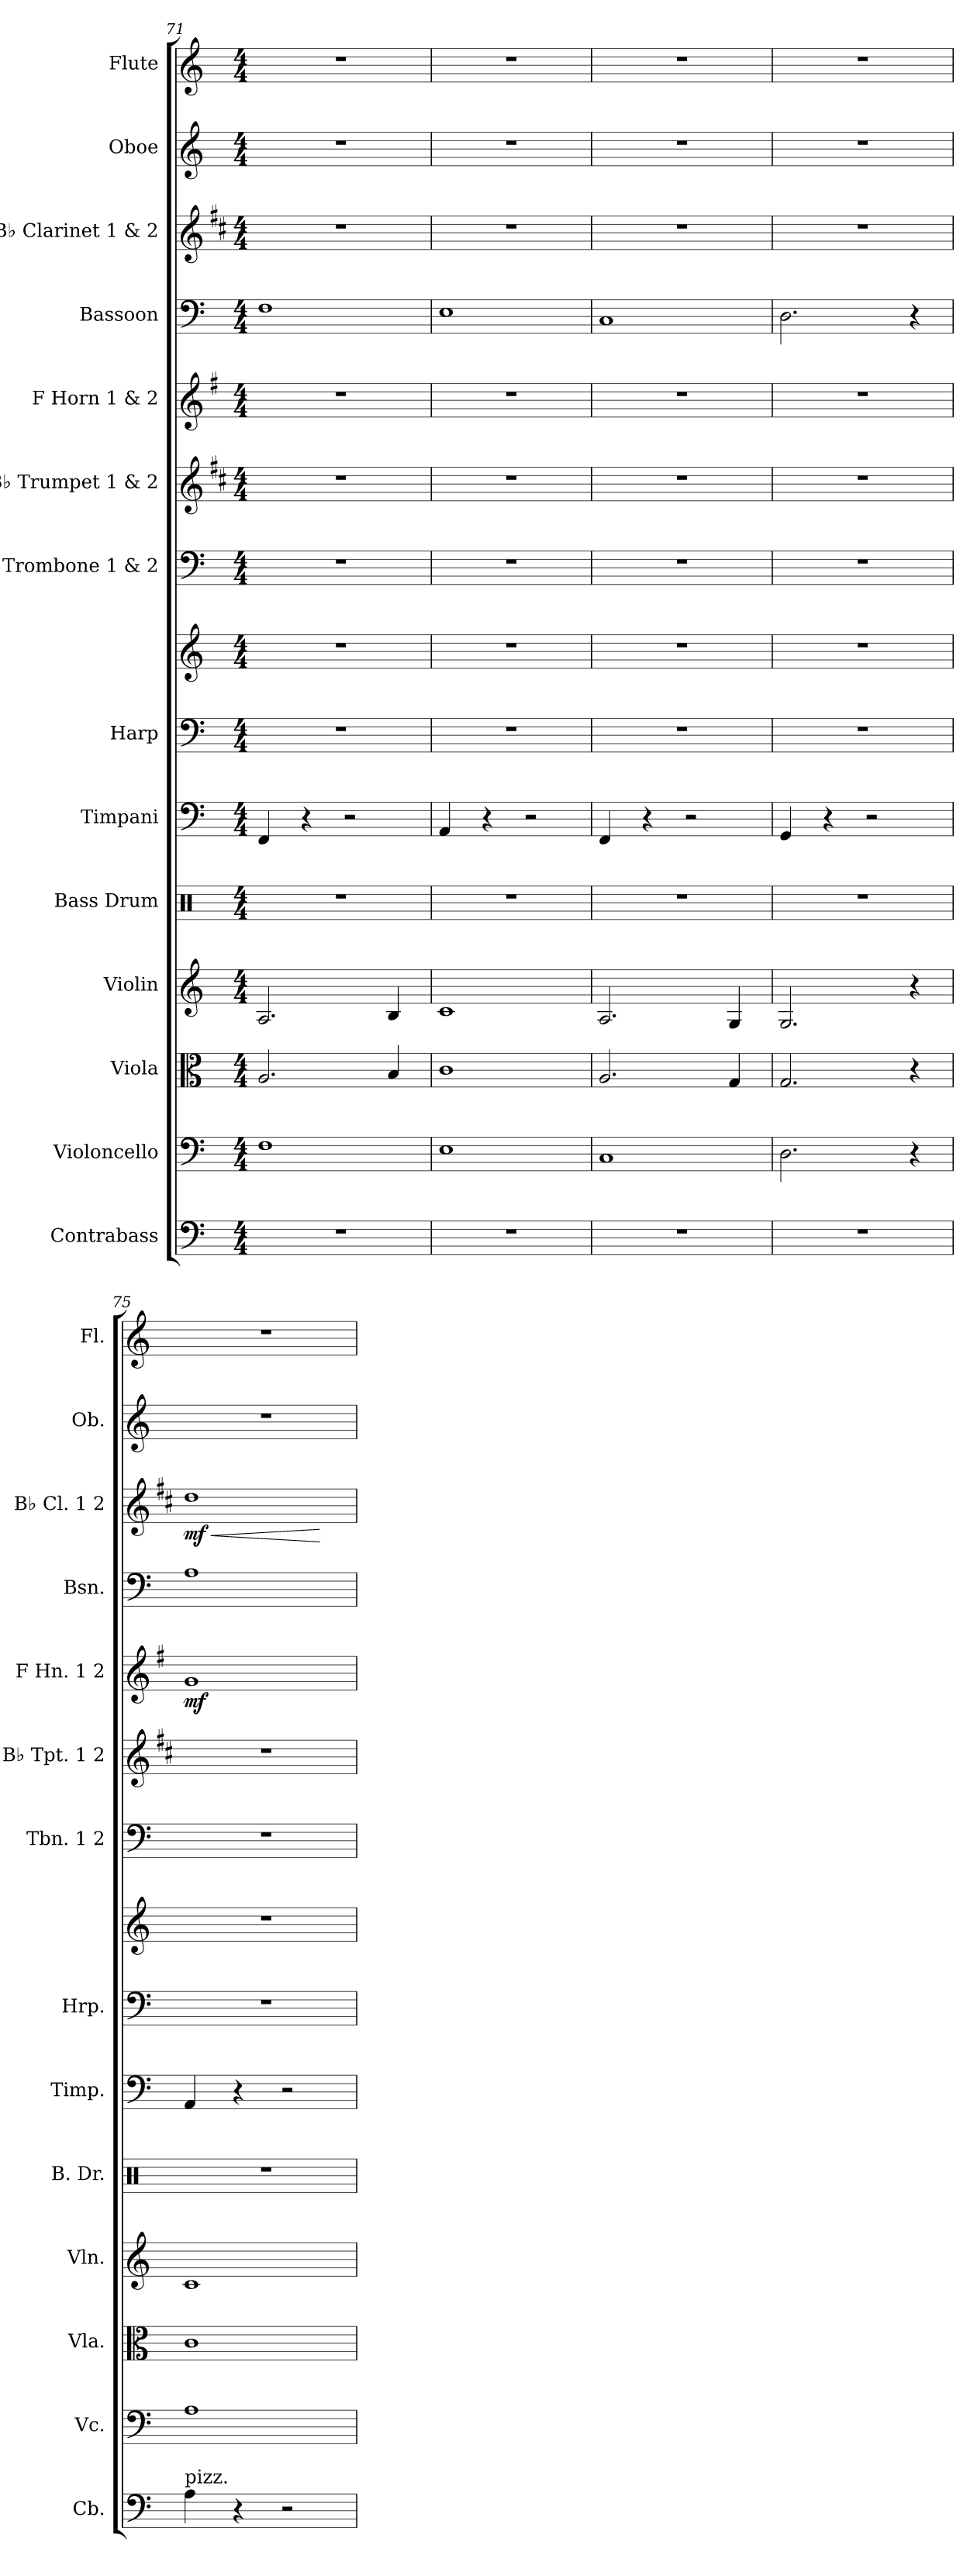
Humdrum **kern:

**kern	**kern	**kern	**kern	**kern	**kern	**kern	**kern	**kern	**kern	**kern	**dynam	**kern	**kern	**dynam	**kern	**kern
*part14	*part13	*part12	*part11	*part10	*part9	*part8	*part8	*part7	*part6	*part5	*part5	*part4	*part3	*part3	*part2	*part1
*staff15	*staff14	*staff13	*staff12	*staff11	*staff10	*staff9	*staff8	*staff7	*staff6	*staff5	*staff5	*staff4	*staff3	*staff3	*staff2	*staff1
*I"Contrabass	*I"Violoncello	*I"Viola	*I"Violin	*I"Bass Drum	*I"Timpani	*I"Harp	*	*I"Trombone 1 &amp; 2	*I"B♭ Trumpet 1 &amp; 2	*I"F Horn 1 &amp; 2	*	*I"Bassoon	*I"B♭ Clarinet 1 &amp; 2	*	*I"Oboe	*I"Flute
*I'Cb.	*I'Vc.	*I'Vla.	*I'Vln.	*I'B. Dr.	*I'Timp.	*I'Hrp.	*	*I'Tbn. 1 2	*I'B♭ Tpt. 1 2	*I'F Hn. 1 2	*	*I'Bsn.	*I'B♭ Cl. 1 2	*	*I'Ob.	*I'Fl.
*clefF4	*clefF4	*clefC3	*clefG2	*clefX	*clefF4	*clefF4	*clefG2	*clefF4	*clefG2	*clefG2	*	*clefF4	*clefG2	*	*clefG2	*clefG2
*ITrd7c12	*	*	*	*	*	*	*	*	*ITrd1c2	*ITrd4c7	*	*	*ITrd1c2	*	*	*
*k[]	*k[]	*k[]	*k[]	*k[]	*k[]	*k[]	*k[]	*k[]	*k[]	*k[]	*	*k[]	*k[]	*	*k[]	*k[]
*M4/4	*M4/4	*M4/4	*M4/4	*M4/4	*M4/4	*M4/4	*M4/4	*M4/4	*M4/4	*M4/4	*	*M4/4	*M4/4	*	*M4/4	*M4/4
=71	=71	=71	=71	=71	=71	=71	=71	=71	=71	=71	=71	=71	=71	=71	=71	=71
1r	1F	2.A/	2.A/	1r	4FF/	1r	1r	1r	1r	1r	.	1F	1r	.	1r	1r
.	.	.	.	.	4r	.	.	.	.	.	.	.	.	.	.	.
.	.	.	.	.	2r	.	.	.	.	.	.	.	.	.	.	.
.	.	4B/	4B/	.	.	.	.	.	.	.	.	.	.	.	.	.
=72	=72	=72	=72	=72	=72	=72	=72	=72	=72	=72	=72	=72	=72	=72	=72	=72
1r	1E	1c	1c	1r	4AA/	1r	1r	1r	1r	1r	.	1E	1r	.	1r	1r
.	.	.	.	.	4r	.	.	.	.	.	.	.	.	.	.	.
.	.	.	.	.	2r	.	.	.	.	.	.	.	.	.	.	.
=73	=73	=73	=73	=73	=73	=73	=73	=73	=73	=73	=73	=73	=73	=73	=73	=73
1r	1C	2.A/	2.A/	1r	4FF/	1r	1r	1r	1r	1r	.	1C	1r	.	1r	1r
.	.	.	.	.	4r	.	.	.	.	.	.	.	.	.	.	.
.	.	.	.	.	2r	.	.	.	.	.	.	.	.	.	.	.
.	.	4G/	4G/	.	.	.	.	.	.	.	.	.	.	.	.	.
=74	=74	=74	=74	=74	=74	=74	=74	=74	=74	=74	=74	=74	=74	=74	=74	=74
1r	2.D\	2.G/	2.G/	1r	4GG/	1r	1r	1r	1r	1r	.	2.D\	1r	.	1r	1r
.	.	.	.	.	4r	.	.	.	.	.	.	.	.	.	.	.
.	.	.	.	.	2r	.	.	.	.	.	.	.	.	.	.	.
.	4r	4r	4r	.	.	.	.	.	.	.	.	4r	.	.	.	.
!!LO:PB:g=z
=75	=75	=75	=75	=75	=75	=75	=75	=75	=75	=75	=75	=75	=75	=75	=75	=75
!LO:TX:a:t=pizz.	!	!	!	!	!	!	!	!	!	!	!	!	!	!	!	!
!	!	!	!	!	!	!	!	!	!	!	!LO:DY:b	!	!	!LO:HP:b	!	!
!	!	!	!	!	!	!	!	!	!	!	!	!	!	!LO:DY:n=1:b	!	!
4AA\	1A	1c	1c	1r	4AA/	1r	1r	1r	1r	1c	mf	1A	1cc	< mf	1r	1r
4r	.	.	.	.	4r	.	.	.	.	.	.	.	.	.	.	.
2r	.	.	.	.	2r	.	.	.	.	.	.	.	.	.	.	.
.	.	.	.	.	.	.	.	.	.	.	.	.	.	[	.	.
=	=	=	=	=	=	=	=	=	=	=	=	=	=	=	=	=
*-	*-	*-	*-	*-	*-	*-	*-	*-	*-	*-	*-	*-	*-	*-	*-	*-
